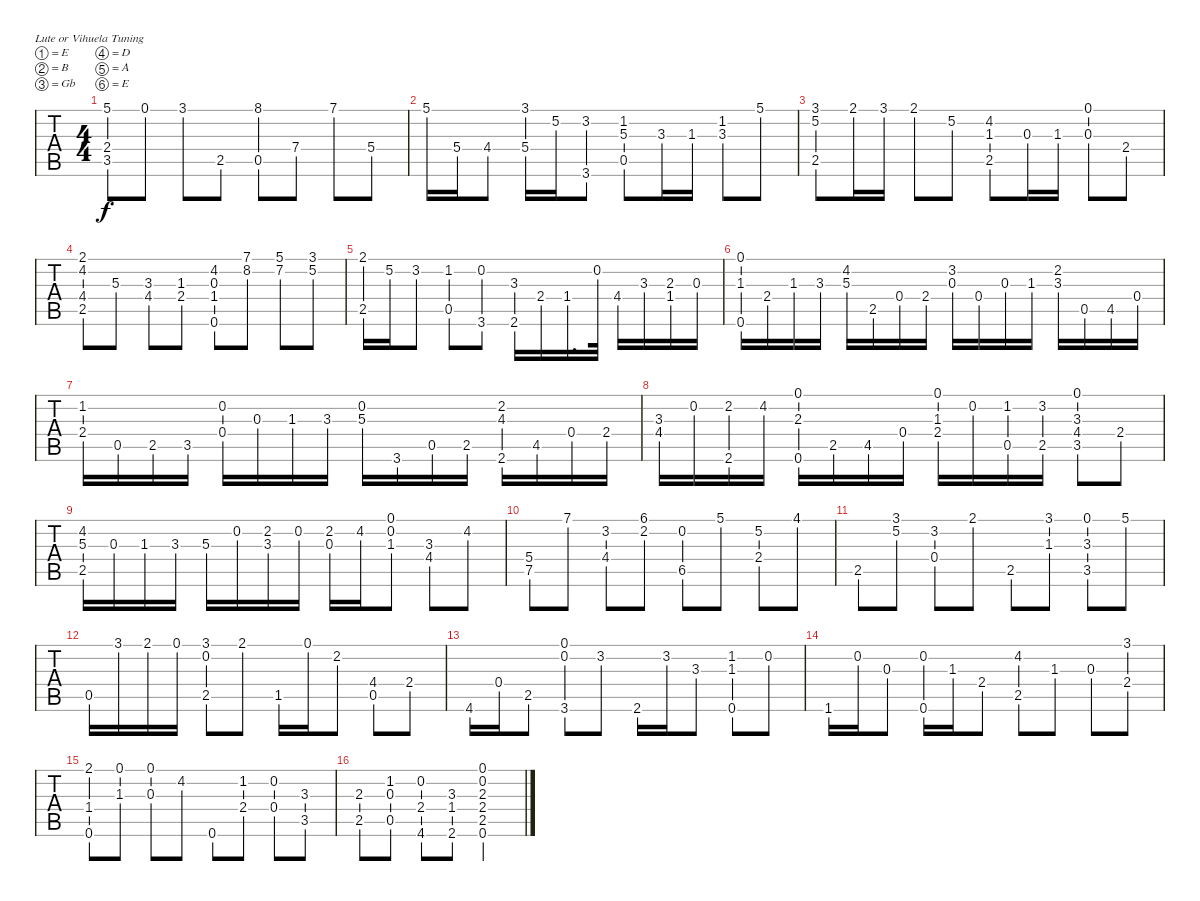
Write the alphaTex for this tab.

\bracketExtendMode groupsimilarinstruments
\singleTrackTrackNamePolicy hidden
\multiTrackTrackNamePolicy hidden
\firstSystemTrackNameOrientation horizontal
\otherSystemsTrackNameOrientation horizontal
\track ("Guitar Standard" "Guitar Sta") {instrument acousticguitarsteel}
\staff {tabs}
\tuning (E4 B3 Gb3 D3 A2 E2)
\ts (4 4)
\tempo (120 hide)
\clef g2
\ks c
(5.1 2.4 3.5).8{dy f} 0.1.8 3.1.8 2.5.8 (8.1 0.5).8 7.4.8 7.1.8 5.4.8 |
5.1.16 5.4.16 4.4.8 (3.1 5.4).16 5.2.16 (3.2 3.6).8 (1.2 5.3 0.5).8 3.3.16 1.3.16 (1.2 3.3).8 5.1.8 |
(3.1 5.2 2.5).8 2.1.16 3.1.16 2.1.8 5.2.8 (4.2 1.3 2.5).8 0.3.16 1.3.16 (0.1 0.3).8 2.4.8 |
(2.1 4.2 4.4 2.5).8 5.3.8 (3.3 4.4).8 (1.3 2.4).8 (4.2 0.3 1.4 0.6).8 (7.1 8.2).8 (5.1 7.2).8 (3.1 5.2).8 |
(2.1 2.5).16 5.2.16 3.2.8 (1.2 0.5).8 (0.2 3.6).8 (3.3 2.6).16 2.4.16 1.4.16{d} 0.2.32 4.4.16 3.3.16 (2.3 1.4).16 0.3.16 |
(0.1 1.3 0.6).16 2.4.16 1.3.16 3.3.16 (4.2 5.3).16 2.5.16 0.4.16 2.4.16 (3.2 0.3).16 0.4.16 0.3.16 1.3.16 (2.2 3.3).16 0.5.16 4.5.16 0.4.16 |
(1.2 2.4).16 0.5.16 2.5.16 3.5.16 (0.2 0.4).16 0.3.16 1.3.16 3.3.16 (0.2 5.3).16 3.6.16 0.5.16 2.5.16 (2.2 4.3 2.6).16 4.5.16 0.4.16 2.4.16 |
(3.3 4.4).16 0.2.16 (2.2 2.6).16 4.2.16 (0.1 2.3 0.6).16 2.5.16 4.5.16 0.4.16 (0.1 1.3 2.4).16 0.2.16 (1.2 0.5).16 (3.2 2.5).16 (0.1 3.3 4.4 3.5).8 2.4.8 |
(4.2 5.3 2.5).16 0.3.16 1.3.16 3.3.16 5.3.16 0.2.16 (2.2 3.3).16 0.2.16 (2.2 0.3).16 4.2.16 (0.1 0.2 1.3).8 (3.3 4.4).8 4.2.8 |
(5.4 7.5).8 7.1.8 (3.2 4.4).8 (6.1 2.2).8 (0.2 6.5).8 5.1.8 (5.2 2.4).8 4.1.8 |
2.5.8 (3.1 5.2).8 (3.2 0.4).8 2.1.8 2.5.8 (3.1 1.3).8 (0.1 3.3 3.5).8 5.1.8 |
0.5.16 3.1.16 2.1.16 0.1.16 (3.1 0.2 2.5).8 2.1.8 1.5.16 0.1.16 2.2.8 (4.4 0.5).8 2.4.8 |
4.6.16 0.4.16 2.5.8 (0.1 0.2 3.6).8 3.2.8 2.6.16 3.2.16 3.3.8 (1.2 1.3 0.6).8 0.2.8 |
1.6.16 0.2.16 0.3.8 (0.2 0.6).16 1.3.16 2.4.8 (4.2 2.5).8 1.3.8 0.3.8 (3.1 2.4).8 |
(2.1 1.4 0.6).8 (0.1 1.3).8 (0.1 0.3).8 4.2.8 0.6.8 (1.2 2.4).8 (0.2 0.4).8 (3.3 3.5).8 |
(2.3 2.5).8 (1.2 0.3 0.5).8 (0.2 2.4 4.6).8 (3.3 1.4 2.6).8 (0.1 0.2 2.3 2.4 2.5 0.6).2
